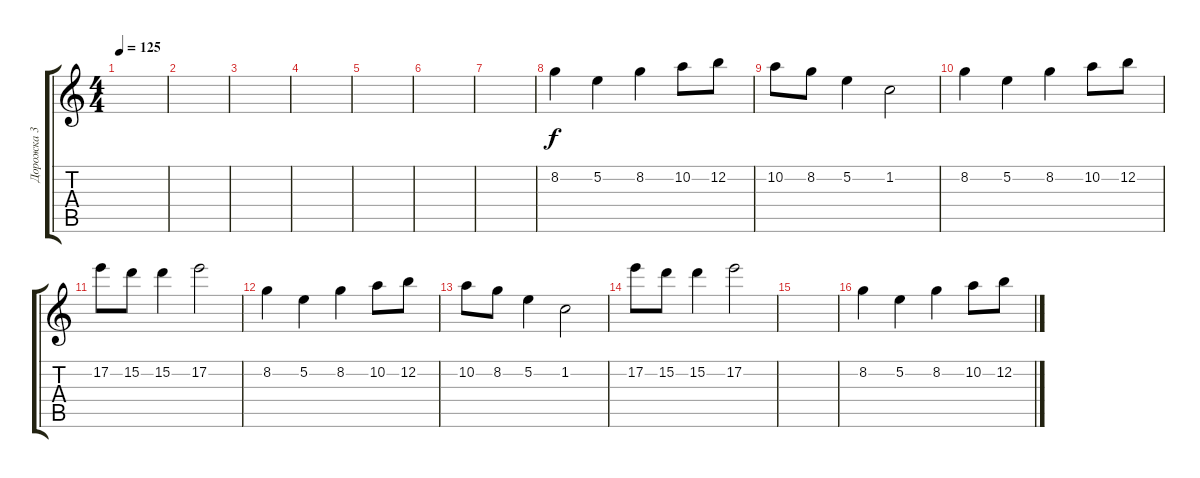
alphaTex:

\track ("Дорожка 3" "Дорожка 3") {instrument contrabass}
\staff {score tabs}
\tuning (E4 B3 G3 D3 A2 E2) {hide}
\ts (4 4)
\tempo 125
\clef g2
\ks c
|
|
|
|
|
|
|
8.2.4 5.2.4 8.2.4 10.2.8 12.2.8 |
10.2.8 8.2.8 5.2.4 1.2.2 |
8.2.4 5.2.4 8.2.4 10.2.8 12.2.8 |
17.2.8 15.2.8 15.2.4 17.2.2 |
8.2.4 5.2.4 8.2.4 10.2.8 12.2.8 |
10.2.8 8.2.8 5.2.4 1.2.2 |
17.2.8 15.2.8 15.2.4 17.2.2 |
|
8.2.4 5.2.4 8.2.4 10.2.8 12.2.8
